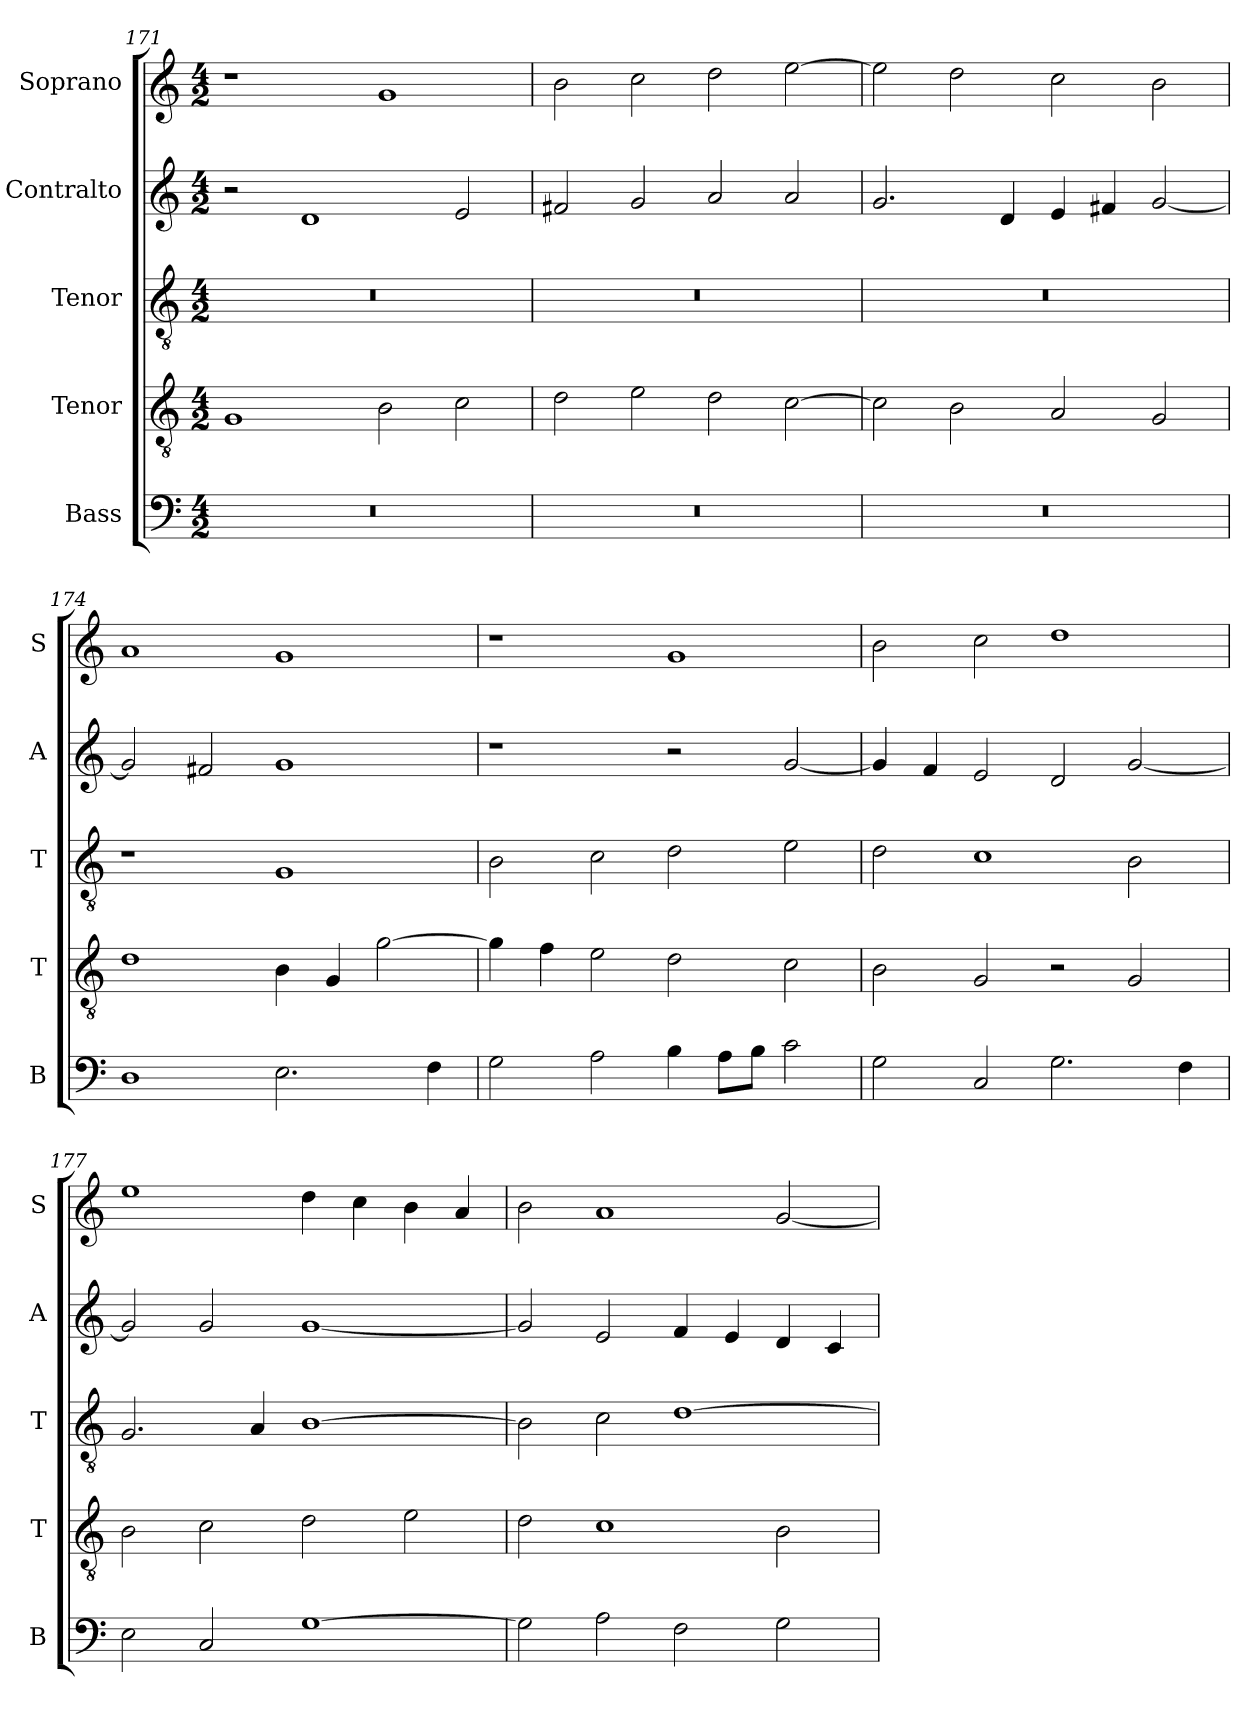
**kern	**kern	**kern	**kern	**kern
*part5	*part4	*part3	*part2	*part1
*staff5	*staff4	*staff3	*staff2	*staff1
*I"Bass	*I"Tenor	*I"Tenor	*I"Contralto	*I"Soprano
*I'B	*I'T	*I'T	*I'A	*I'S
*clefF4	*clefGv2	*clefGv2	*clefG2	*clefG2
*k[]	*k[]	*k[]	*k[]	*k[]
*G:mix	*G:mix	*G:mix	*G:mix	*G:mix
*M4/2	*M4/2	*M4/2	*M4/2	*M4/2
=171	=171	=171	=171	=171
0r	1G	0r	2r	1r
.	.	.	1d	.
.	2B	.	.	1g
.	2c	.	2e	.
=172	=172	=172	=172	=172
0r	2d	0r	2f#X	2b
.	2e	.	2g	2cc
.	2d	.	2a	2dd
.	[2c	.	2a	[2ee
=173	=173	=173	=173	=173
0r	2c]	0r	2.g	2ee]
.	2B	.	.	2dd
.	.	.	4d	.
.	2A	.	4e	2cc
.	.	.	4f#X	.
.	2G	.	[2g	2b
=174	=174	=174	=174	=174
1D	1d	1r	2g]	1a
.	.	.	2f#X	.
2.E	4B	1G	1g	1g
.	4G	.	.	.
.	[2g	.	.	.
4F	.	.	.	.
=175	=175	=175	=175	=175
2G	4g]	2B	1r	1r
.	4f	.	.	.
2A	2e	2c	.	.
4B	2d	2d	2r	1g
8A\L	.	.	.	.
8B\J	.	.	.	.
2c	2c	2e	[2g	.
=176	=176	=176	=176	=176
2G	2B	2d	4g]	2b
.	.	.	4f	.
2C	2G	1c	2e	2cc
2.G	2r	.	2d	1dd
.	2G	2B	[2g	.
4F	.	.	.	.
=177	=177	=177	=177	=177
2E	2B	2.G	2g]	1ee
2C	2c	.	2g	.
.	.	4A	.	.
[1G	2d	[1B	[1g	4dd
.	.	.	.	4cc
.	2e	.	.	4b
.	.	.	.	4a
=178	=178	=178	=178	=178
2G]	2d	2B]	2g]	2b
2A	1c	2c	2e	1a
2F	.	[1d	4f	.
.	.	.	4e	.
2G	2B	.	4d	[2g
.	.	.	4c	.
=	=	=	=	=
*-	*-	*-	*-	*-
